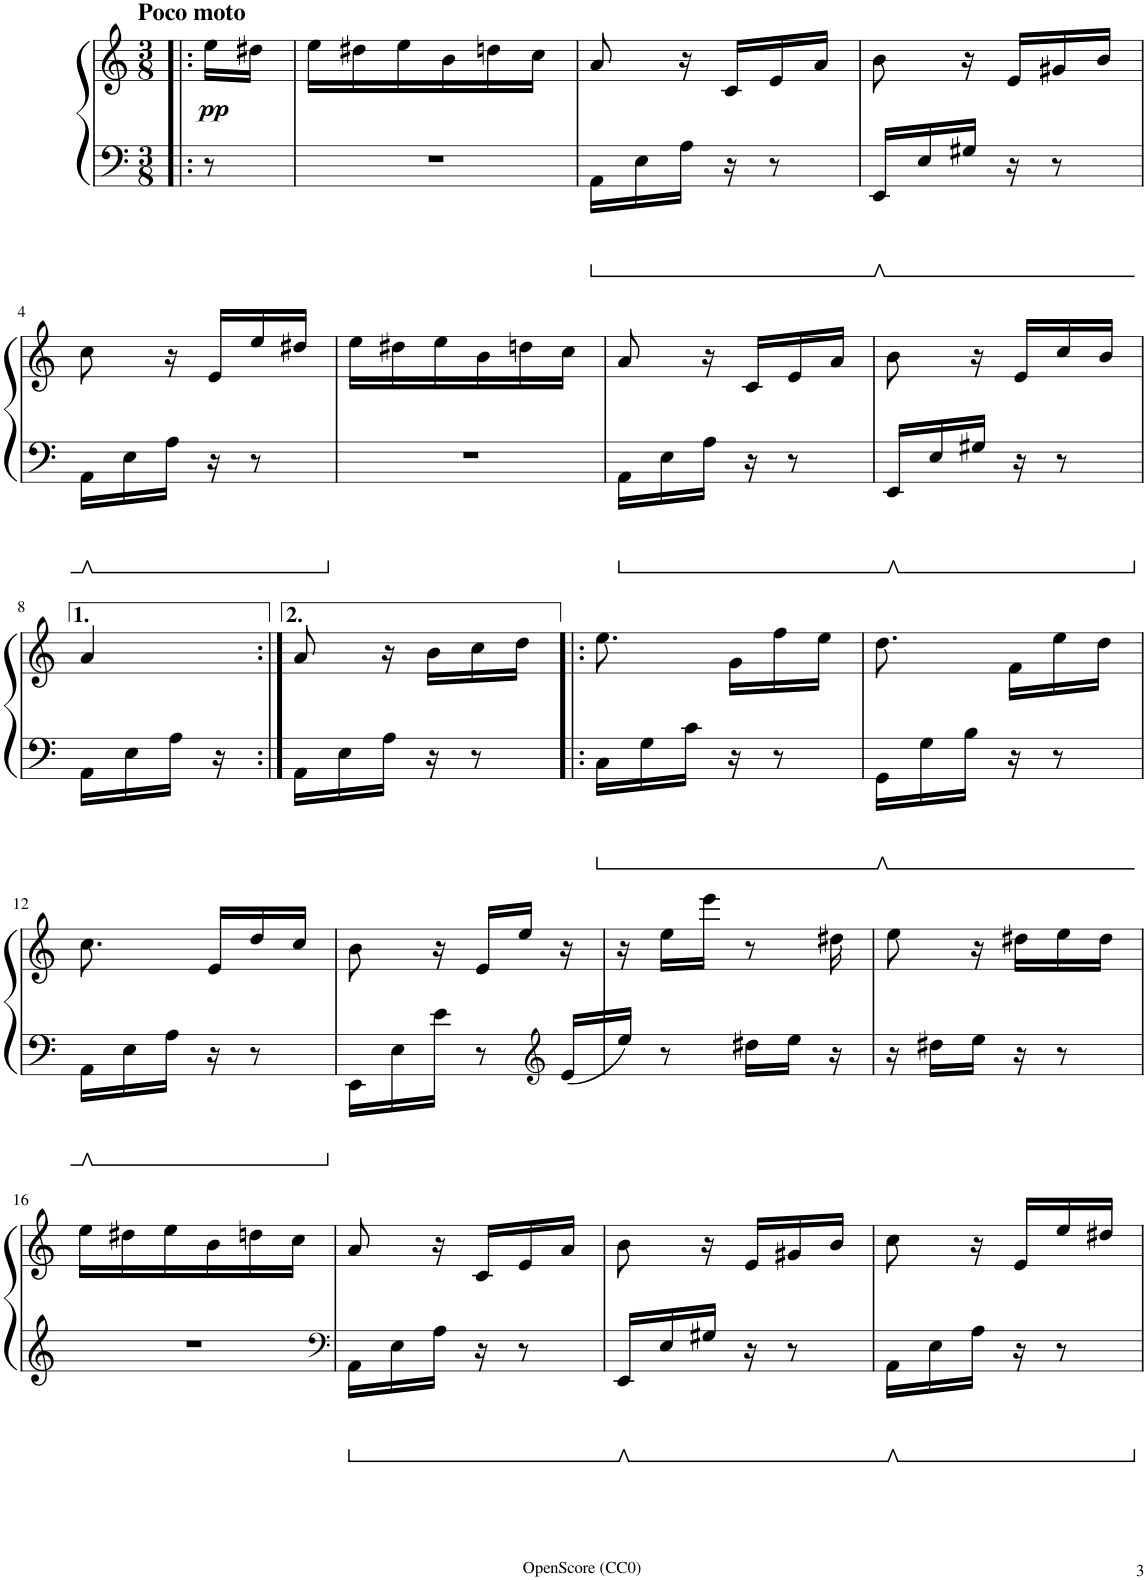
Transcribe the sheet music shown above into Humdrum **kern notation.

**kern	**kern	**dynam
*part1	*part1	*part1
*staff2	*staff1	*staff1/2
*I"Piano	*	*
*I'Pno.	*	*
*clefF4	*clefG2	*
*k[]	*k[]	*
*M3/8	*M3/8	*
=!|:	=!|:	=!|:
!	!LO:TX:a:B:t=Poco moto	!
!	!	!LO:DY:b
8r	16ee\LL	pp
.	16dd#X\JJ	.
=1	=1	=1
4.r	16ee\LL	.
.	16dd#X\	.
.	16ee\	.
.	16b\	.
.	16ddn\	.
.	16cc\JJ	.
=2	=2	=2
16AA\LL	8a/	.
16E\	.	.
16A\JJ	16r	.
16r	16c/LL	.
8r	16e/	.
.	16a/JJ	.
=3	=3	=3
16EE/LL	8b\	.
16E/	.	.
16G#X/JJ	16r	.
16r	16e/LL	.
8r	16g#X/	.
.	16b/JJ	.
!!LO:LB:g=z
=4	=4	=4
16AA\LL	8cc\	.
16E\	.	.
16A\JJ	16r	.
16r	16e/LL	.
8r	16ee/	.
.	16dd#X/JJ	.
=5	=5	=5
4.r	16ee\LL	.
.	16dd#X\	.
.	16ee\	.
.	16b\	.
.	16ddn\	.
.	16cc\JJ	.
=6	=6	=6
16AA\LL	8a/	.
16E\	.	.
16A\JJ	16r	.
16r	16c/LL	.
8r	16e/	.
.	16a/JJ	.
=7	=7	=7
16EE/LL	8b\	.
16E/	.	.
16G#X/JJ	16r	.
16r	16e/LL	.
8r	16cc/	.
.	16b/JJ	.
!!LO:LB:g=z
=8	=8	=8
16AA\LL	4a/	.
16E\	.	.
16A\JJ	.	.
16r	.	.
=9:|!	=9:|!	=9:|!
16AA\LL	8a/	.
16E\	.	.
16A\JJ	16r	.
16r	16b\LL	.
8r	16cc\	.
.	16dd\JJ	.
=10!|:	=10!|:	=10!|:
16C\LL	8.ee\	.
16G\	.	.
16c\JJ	.	.
16r	16g\LL	.
8r	16ff\	.
.	16ee\JJ	.
=11	=11	=11
16GG\LL	8.dd\	.
16G\	.	.
16B\JJ	.	.
16r	16f\LL	.
8r	16ee\	.
.	16dd\JJ	.
!!LO:LB:g=z
=12	=12	=12
16AA\LL	8.cc\	.
16E\	.	.
16A\JJ	.	.
16r	16e/LL	.
8r	16dd/	.
.	16cc/JJ	.
=13	=13	=13
16EE\LL	8b\	.
16E\	.	.
16e\JJ	16r	.
8r	16e/LL	.
.	16ee/JJ	.
*clefG2	*	*
16e/LL	16r	.
=14	=14	=14
16ee/JJ	16r	.
8r	16ee\LL	.
.	16eee\JJ	.
16dd#X\LL	8r	.
16ee\JJ	.	.
16r	16dd#X\	.
=15	=15	=15
16r	8ee\	.
16dd#X\LL	.	.
16ee\JJ	16r	.
16r	16dd#X\LL	.
8r	16ee\	.
.	16dd#\JJ	.
!!LO:LB:g=z
=16	=16	=16
4.r	16ee\LL	.
.	16dd#X\	.
.	16ee\	.
.	16b\	.
.	16ddn\	.
.	16cc\JJ	.
=17	=17	=17
*clefF4	*	*
16AA\LL	8a/	.
16E\	.	.
16A\JJ	16r	.
16r	16c/LL	.
8r	16e/	.
.	16a/JJ	.
=18	=18	=18
16EE/LL	8b\	.
16E/	.	.
16G#X/JJ	16r	.
16r	16e/LL	.
8r	16g#X/	.
.	16b/JJ	.
=19	=19	=19
16AA\LL	8cc\	.
16E\	.	.
16A\JJ	16r	.
16r	16e/LL	.
8r	16ee/	.
.	16dd#X/JJ	.
=	=	=
*-	*-	*-
